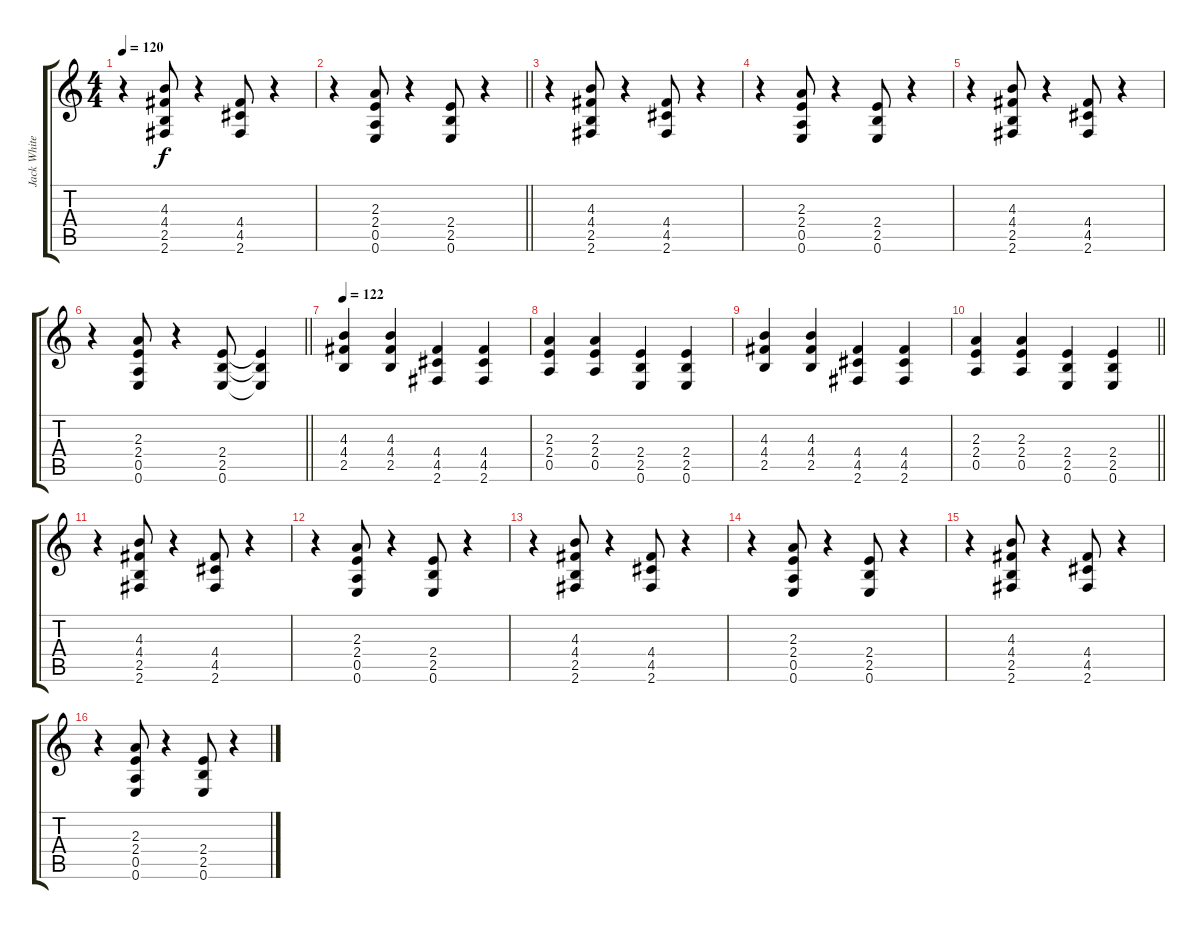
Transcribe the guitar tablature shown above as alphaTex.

\track ("Jack White (Guitar)" "Jack White") {instrument overdrivenguitar}
\staff {score tabs}
\tuning (E4 B3 G3 D3 A2 E2) {hide}
\ts (4 4)
\tempo 120
\clef g2
\ks c
r.4{dy f} (4.3 4.4 2.5 2.6).8 r.4 (4.4 4.5 2.6).8 r.4 |
\barLineRight lightlight
r.4 (2.3 2.4 0.5 0.6).8 r.4 (2.4 2.5 0.6).8 r.4 |
r.4 (4.3 4.4 2.5 2.6).8 r.4 (4.4 4.5 2.6).8 r.4 |
r.4 (2.3 2.4 0.5 0.6).8 r.4 (2.4 2.5 0.6).8 r.4 |
r.4 (4.3 4.4 2.5 2.6).8 r.4 (4.4 4.5 2.6).8 r.4 |
\barLineRight lightlight
r.4 (2.3 2.4 0.5 0.6).8 r.4 (2.4 2.5 0.6).8 (2.4{t} 2.5{t} 0.6{t}).4 |
\tempo 122
(4.3 4.4 2.5).4 (4.3 4.4 2.5).4 (4.4 4.5 2.6).4 (4.4 4.5 2.6).4 |
(2.3 2.4 0.5).4 (2.3 2.4 0.5).4 (2.4 2.5 0.6).4 (2.4 2.5 0.6).4 |
(4.3 4.4 2.5).4 (4.3 4.4 2.5).4 (4.4 4.5 2.6).4 (4.4 4.5 2.6).4 |
\barLineRight lightlight
(2.3 2.4 0.5).4 (2.3 2.4 0.5).4 (2.4 2.5 0.6).4 (2.4 2.5 0.6).4 |
r.4 (4.3 4.4 2.5 2.6).8 r.4 (4.4 4.5 2.6).8 r.4 |
r.4 (2.3 2.4 0.5 0.6).8 r.4 (2.4 2.5 0.6).8 r.4 |
r.4 (4.3 4.4 2.5 2.6).8 r.4 (4.4 4.5 2.6).8 r.4 |
r.4 (2.3 2.4 0.5 0.6).8 r.4 (2.4 2.5 0.6).8 r.4 |
r.4 (4.3 4.4 2.5 2.6).8 r.4 (4.4 4.5 2.6).8 r.4 |
r.4 (2.3 2.4 0.5 0.6).8 r.4 (2.4 2.5 0.6).8 r.4
